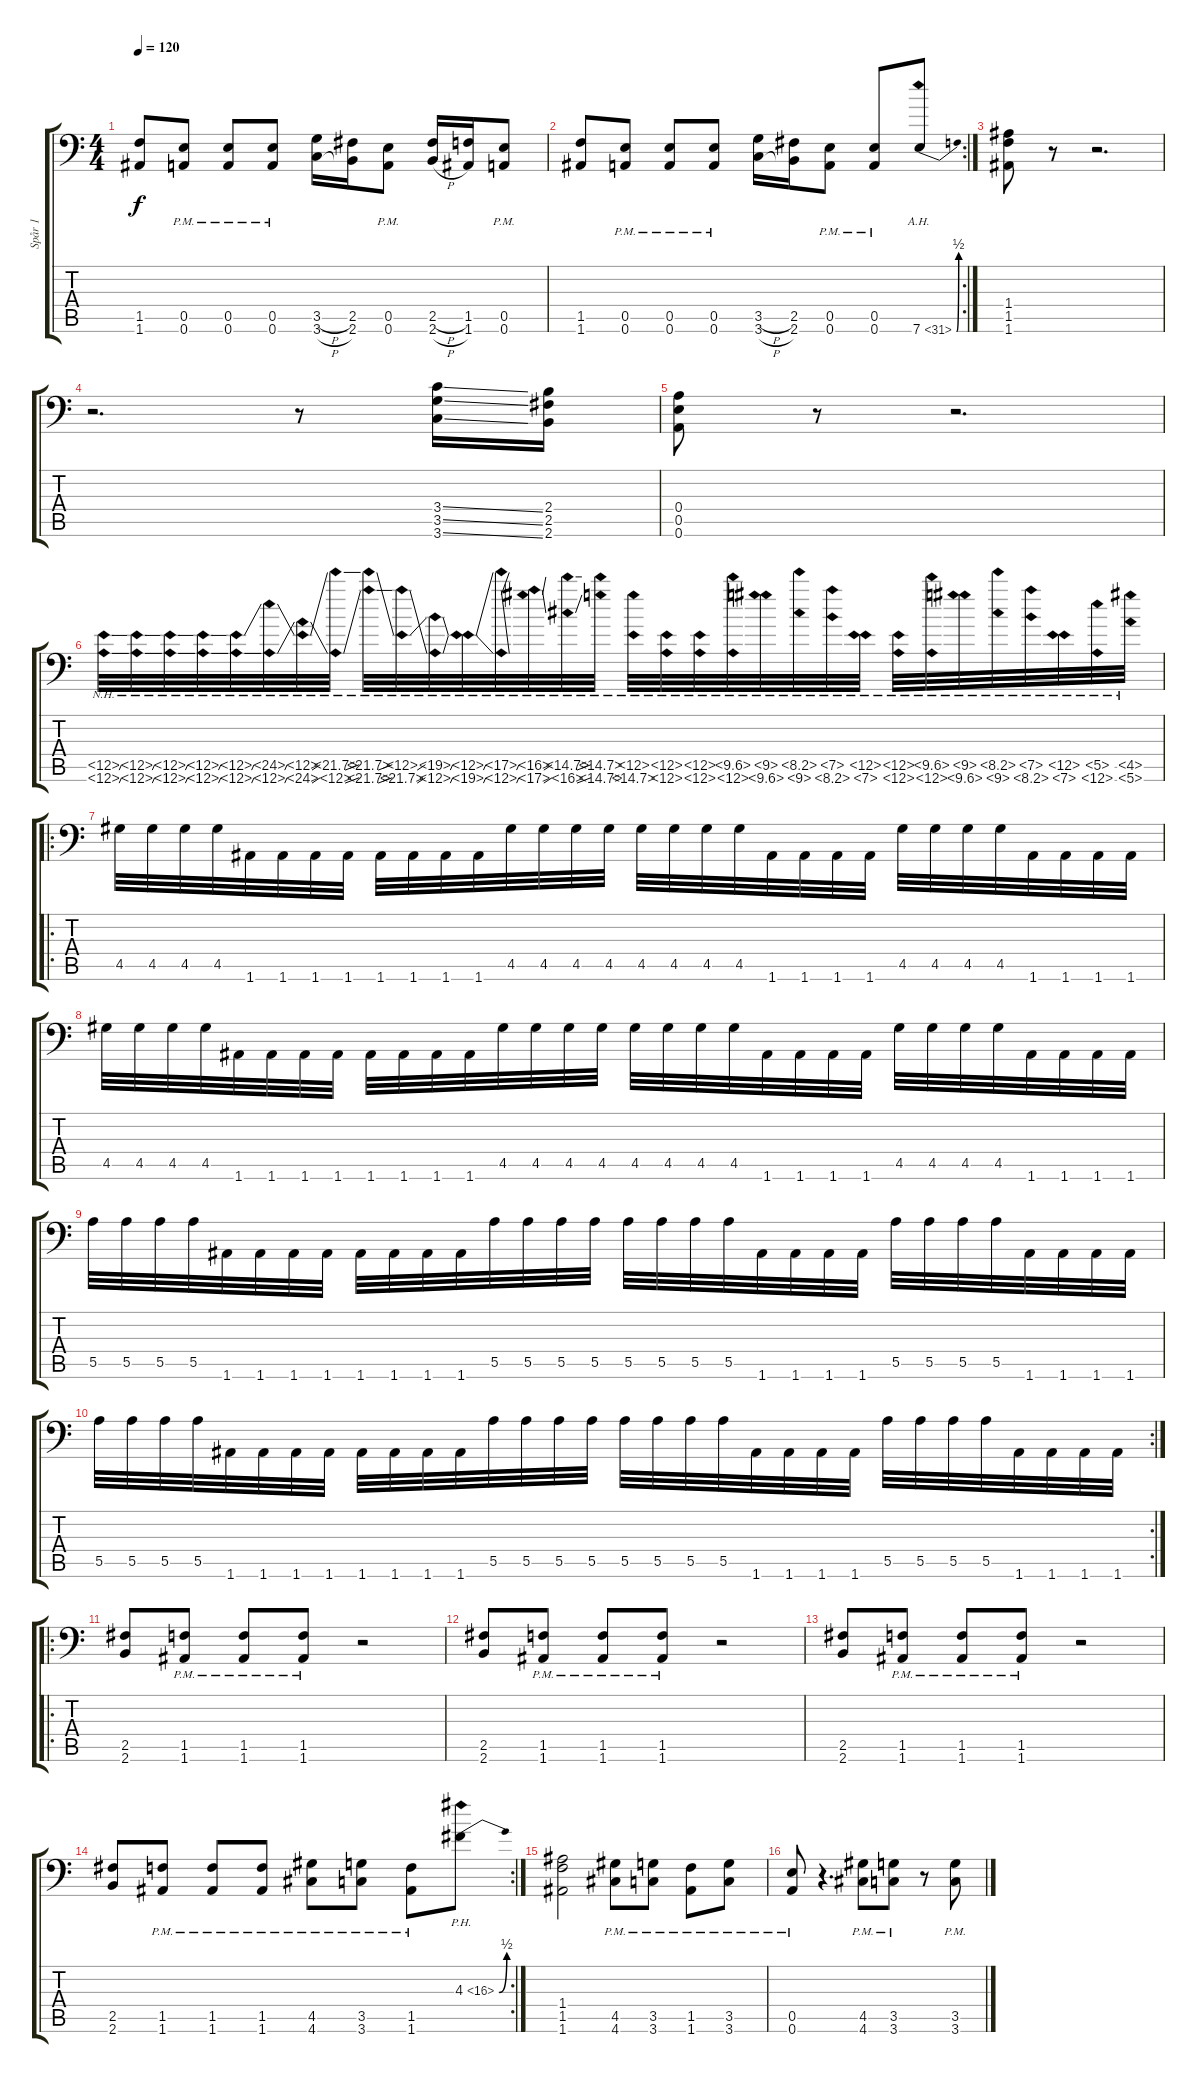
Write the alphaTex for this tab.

\track ("Spår 1" "Spår 1") {instrument distortionguitar}
\staff {score tabs}
\tuning (B3 Gb3 D3 A2 E2 A1) {hide}
\ts (4 4)
\tempo 120
\clef f4
\ks c
(1.5 1.6).8{dy f} (0.5{pm} 0.6{pm}).8 (0.5{pm} 0.6{pm}).8 (0.5{pm} 0.6{pm}).8 (3.5{h} 3.6{h}).16 (2.5 2.6).16 (0.5{pm} 0.6{pm}).8 (2.5{h} 2.6{h}).16 (1.5 1.6).16 (0.5{pm} 0.6{pm}).8 |
\rc 2
(1.5 1.6).8 (0.5{pm} 0.6{pm}).8 (0.5{pm} 0.6{pm}).8 (0.5{pm} 0.6{pm}).8 (3.5{h} 3.6{h}).16 (2.5 2.6).16 (0.5{pm} 0.6{pm}).8 (0.5{pm} 0.6{pm}).8 7.6{be (bend 0 0 60 2) ah 24}.8 |
(1.4 1.5 1.6).8 r.8 r.2{d} |
r.2{d} r.8 (3.4{ss} 3.5{ss} 3.6{ss}).16 (2.4 2.5 2.6).16 |
(0.4 0.5 0.6).8 r.8 r.2{d} |
(29.5{nh ss} 30.6{nh ss}).32 (28.5{nh ss} 29.6{nh ss}).32 (27.5{nh ss} 28.6{nh ss}).32 (26.5{nh ss} 27.6{nh ss}).32 (25.5{nh ss} 26.6{nh ss}).32 (24.5{nh ss} 25.6{nh ss}).32 (23.5{nh ss} 24.6{nh ss}).32 (22.5{nh ss} 23.6{nh ss}).32 (21.5{nh ss} 22.6{nh ss}).32 (20.5{nh ss} 21.6{nh ss}).32 (19.5{nh ss} 20.6{nh ss}).32 (18.5{nh ss} 19.6{nh ss}).32 (17.5{nh ss} 18.6{nh ss}).32 (16.5{nh ss} 17.6{nh ss}).32 (15.5{nh ss} 16.6{nh ss}).32 (14.5{nh} 15.6{nh}).32 (13.5{nh} 14.6{nh}).32 (12.5{nh} 13.6{nh}).32 (11.5{nh} 12.6{nh}).32 (10.5{nh} 11.6{nh}).32 (9.5{nh} 10.6{nh}).32 (8.5{nh} 9.6{nh}).32 (7.5{nh} 8.6{nh}).32 (6.5{nh} 7.6{nh}).32 (11.5{nh} 12.6{nh}).32 (10.5{nh} 11.6{nh}).32 (9.5{nh} 10.6{nh}).32 (8.5{nh} 9.6{nh}).32 (7.5{nh} 8.6{nh}).32 (6.5{nh} 7.6{nh}).32 (5.5{nh} 6.6{nh}).32 (4.5{nh} 5.6{nh}).32 |
\ro
4.5.32 4.5.32 4.5.32 4.5.32 1.6.32 1.6.32 1.6.32 1.6.32 1.6.32 1.6.32 1.6.32 1.6.32 4.5.32 4.5.32 4.5.32 4.5.32 4.5.32 4.5.32 4.5.32 4.5.32 1.6.32 1.6.32 1.6.32 1.6.32 4.5.32 4.5.32 4.5.32 4.5.32 1.6.32 1.6.32 1.6.32 1.6.32 |
4.5.32 4.5.32 4.5.32 4.5.32 1.6.32 1.6.32 1.6.32 1.6.32 1.6.32 1.6.32 1.6.32 1.6.32 4.5.32 4.5.32 4.5.32 4.5.32 4.5.32 4.5.32 4.5.32 4.5.32 1.6.32 1.6.32 1.6.32 1.6.32 4.5.32 4.5.32 4.5.32 4.5.32 1.6.32 1.6.32 1.6.32 1.6.32 |
5.5.32 5.5.32 5.5.32 5.5.32 1.6.32 1.6.32 1.6.32 1.6.32 1.6.32 1.6.32 1.6.32 1.6.32 5.5.32 5.5.32 5.5.32 5.5.32 5.5.32 5.5.32 5.5.32 5.5.32 1.6.32 1.6.32 1.6.32 1.6.32 5.5.32 5.5.32 5.5.32 5.5.32 1.6.32 1.6.32 1.6.32 1.6.32 |
\rc 2
5.5.32 5.5.32 5.5.32 5.5.32 1.6.32 1.6.32 1.6.32 1.6.32 1.6.32 1.6.32 1.6.32 1.6.32 5.5.32 5.5.32 5.5.32 5.5.32 5.5.32 5.5.32 5.5.32 5.5.32 1.6.32 1.6.32 1.6.32 1.6.32 5.5.32 5.5.32 5.5.32 5.5.32 1.6.32 1.6.32 1.6.32 1.6.32 |
\ro
(2.5 2.6).8 (1.5{pm} 1.6{pm}).8 (1.5{pm} 1.6{pm}).8 (1.5{pm} 1.6{pm}).8 r.2 |
(2.5 2.6).8 (1.5{pm} 1.6{pm}).8 (1.5{pm} 1.6{pm}).8 (1.5{pm} 1.6{pm}).8 r.2 |
(2.5 2.6).8 (1.5{pm} 1.6{pm}).8 (1.5{pm} 1.6{pm}).8 (1.5{pm} 1.6{pm}).8 r.2 |
\rc 2
(2.5 2.6).8 (1.5{pm} 1.6{pm}).8 (1.5{pm} 1.6{pm}).8 (1.5{pm} 1.6{pm}).8 (4.5{pm} 4.6{pm}).8 (3.5{pm} 3.6{pm}).8 (1.5{pm} 1.6{pm}).8 4.3{be (bend 0 0 60 2) ph 12}.8 |
(1.4 1.5 1.6).2 (4.5{pm} 4.6{pm}).8 (3.5{pm} 3.6{pm}).8 (1.5{pm} 1.6{pm}).8 (3.5{pm} 3.6{pm}).8 |
(0.5{pm} 0.6{pm}).8 r.4{d} (4.5{pm} 4.6{pm}).8 (3.5{pm} 3.6{pm}).8 r.8 (3.5{pm} 3.6{pm}).8
